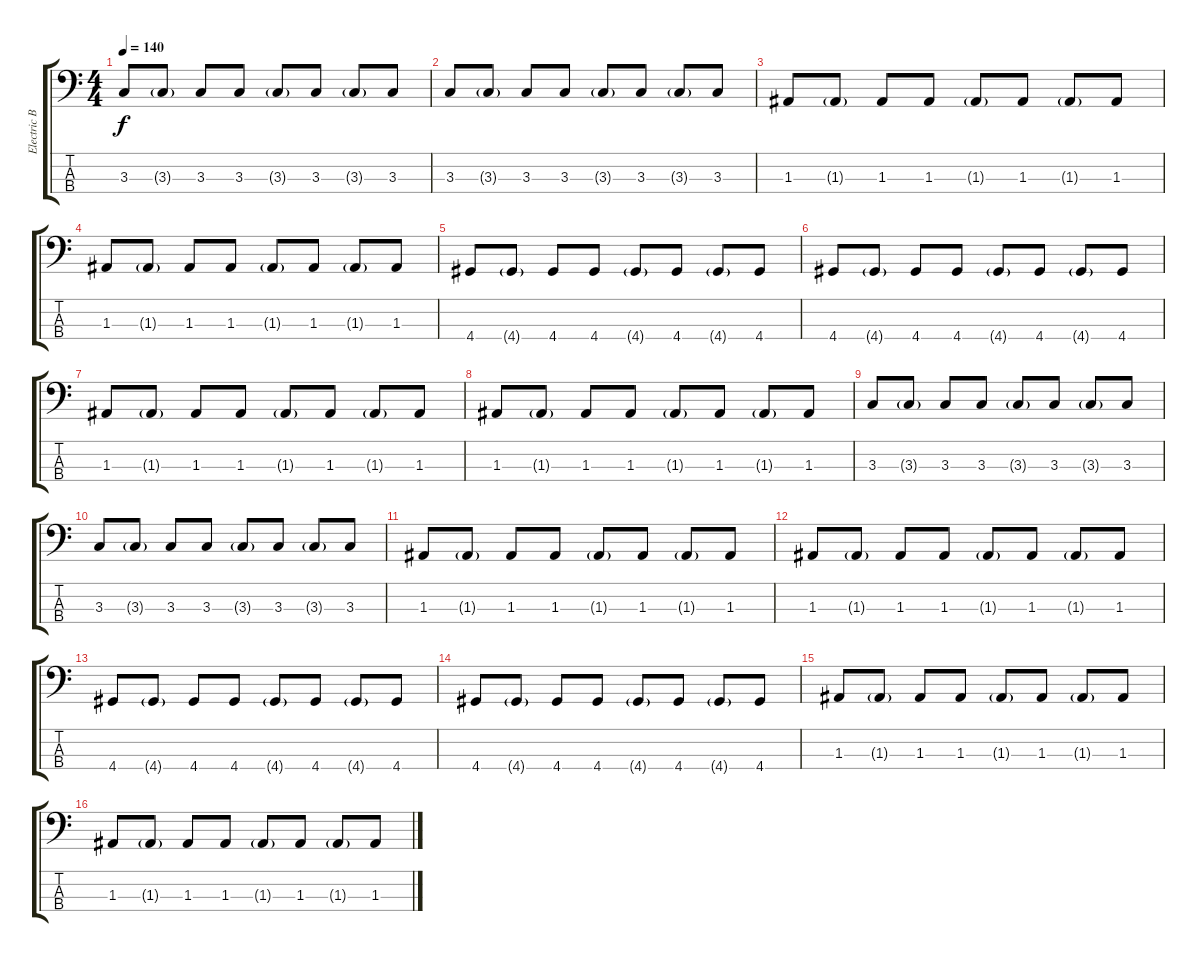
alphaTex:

\track ("Electric Bass" "Electric B") {instrument electricbassfinger}
\staff {score tabs}
\tuning (G2 D2 A1 E1) {hide}
\ts (4 4)
\tempo 140
\clef f4
\ks c
3.3.8{dy f} 3.3{g}.8 3.3.8 3.3.8 3.3{g}.8 3.3.8 3.3{g}.8 3.3.8 |
3.3.8 3.3{g}.8 3.3.8 3.3.8 3.3{g}.8 3.3.8 3.3{g}.8 3.3.8 |
1.3.8 1.3{g}.8 1.3.8 1.3.8 1.3{g}.8 1.3.8 1.3{g}.8 1.3.8 |
1.3.8 1.3{g}.8 1.3.8 1.3.8 1.3{g}.8 1.3.8 1.3{g}.8 1.3.8 |
4.4.8 4.4{g}.8 4.4.8 4.4.8 4.4{g}.8 4.4.8 4.4{g}.8 4.4.8 |
4.4.8 4.4{g}.8 4.4.8 4.4.8 4.4{g}.8 4.4.8 4.4{g}.8 4.4.8 |
1.3.8 1.3{g}.8 1.3.8 1.3.8 1.3{g}.8 1.3.8 1.3{g}.8 1.3.8 |
1.3.8 1.3{g}.8 1.3.8 1.3.8 1.3{g}.8 1.3.8 1.3{g}.8 1.3.8 |
3.3.8 3.3{g}.8 3.3.8 3.3.8 3.3{g}.8 3.3.8 3.3{g}.8 3.3.8 |
3.3.8 3.3{g}.8 3.3.8 3.3.8 3.3{g}.8 3.3.8 3.3{g}.8 3.3.8 |
1.3.8 1.3{g}.8 1.3.8 1.3.8 1.3{g}.8 1.3.8 1.3{g}.8 1.3.8 |
1.3.8 1.3{g}.8 1.3.8 1.3.8 1.3{g}.8 1.3.8 1.3{g}.8 1.3.8 |
4.4.8 4.4{g}.8 4.4.8 4.4.8 4.4{g}.8 4.4.8 4.4{g}.8 4.4.8 |
4.4.8 4.4{g}.8 4.4.8 4.4.8 4.4{g}.8 4.4.8 4.4{g}.8 4.4.8 |
1.3.8 1.3{g}.8 1.3.8 1.3.8 1.3{g}.8 1.3.8 1.3{g}.8 1.3.8 |
1.3.8 1.3{g}.8 1.3.8 1.3.8 1.3{g}.8 1.3.8 1.3{g}.8 1.3.8
